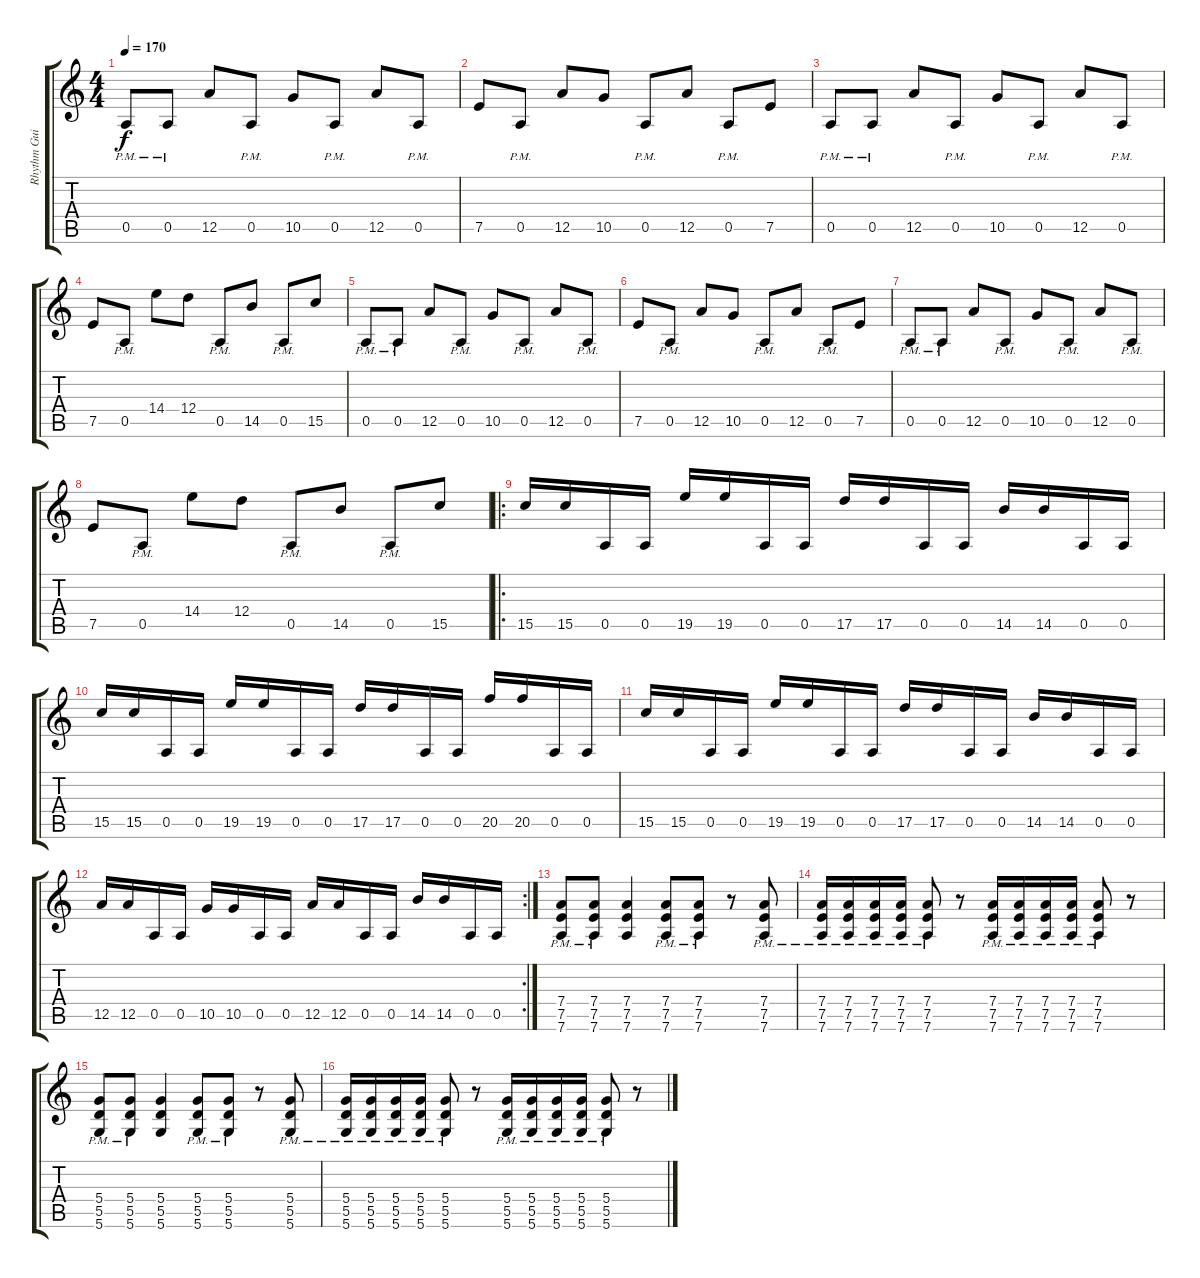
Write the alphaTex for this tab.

\track ("Rhythm Guitar" "Rhythm Gui") {instrument distortionguitar}
\staff {score tabs}
\tuning (E4 B3 G3 D3 A2 D2) {hide}
\ts (4 4)
\tempo 170
\clef g2
\ks c
0.5{pm}.8{dy f} 0.5{pm}.8 12.5.8 0.5{pm}.8 10.5.8 0.5{pm}.8 12.5.8 0.5{pm}.8 |
7.5.8 0.5{pm}.8 12.5.8 10.5.8 0.5{pm}.8 12.5.8 0.5{pm}.8 7.5.8 |
0.5{pm}.8 0.5{pm}.8 12.5.8 0.5{pm}.8 10.5.8 0.5{pm}.8 12.5.8 0.5{pm}.8 |
7.5.8 0.5{pm}.8 14.4.8 12.4.8 0.5{pm}.8 14.5.8 0.5{pm}.8 15.5.8 |
0.5{pm}.8 0.5{pm}.8 12.5.8 0.5{pm}.8 10.5.8 0.5{pm}.8 12.5.8 0.5{pm}.8 |
7.5.8 0.5{pm}.8 12.5.8 10.5.8 0.5{pm}.8 12.5.8 0.5{pm}.8 7.5.8 |
0.5{pm}.8 0.5{pm}.8 12.5.8 0.5{pm}.8 10.5.8 0.5{pm}.8 12.5.8 0.5{pm}.8 |
7.5.8 0.5{pm}.8 14.4.8 12.4.8 0.5{pm}.8 14.5.8 0.5{pm}.8 15.5.8 |
\ro
15.5.16 15.5.16 0.5.16 0.5.16 19.5.16 19.5.16 0.5.16 0.5.16 17.5.16 17.5.16 0.5.16 0.5.16 14.5.16 14.5.16 0.5.16 0.5.16 |
15.5.16 15.5.16 0.5.16 0.5.16 19.5.16 19.5.16 0.5.16 0.5.16 17.5.16 17.5.16 0.5.16 0.5.16 20.5.16 20.5.16 0.5.16 0.5.16 |
15.5.16 15.5.16 0.5.16 0.5.16 19.5.16 19.5.16 0.5.16 0.5.16 17.5.16 17.5.16 0.5.16 0.5.16 14.5.16 14.5.16 0.5.16 0.5.16 |
\rc 2
12.5.16 12.5.16 0.5.16 0.5.16 10.5.16 10.5.16 0.5.16 0.5.16 12.5.16 12.5.16 0.5.16 0.5.16 14.5.16 14.5.16 0.5.16 0.5.16 |
(7.4{pm} 7.5{pm} 7.6{pm}).8 (7.4{pm} 7.5{pm} 7.6{pm}).8 (7.4 7.5 7.6).4 (7.4{pm} 7.5{pm} 7.6{pm}).8 (7.4{pm} 7.5{pm} 7.6{pm}).8 r.8 (7.4{pm} 7.5{pm} 7.6{pm}).8 |
(7.4{pm} 7.5{pm} 7.6{pm}).16 (7.4{pm} 7.5{pm} 7.6{pm}).16 (7.4{pm} 7.5{pm} 7.6{pm}).16 (7.4{pm} 7.5{pm} 7.6{pm}).16 (7.4{pm} 7.5{pm} 7.6{pm}).8 r.8 (7.4{pm} 7.5{pm} 7.6{pm}).16 (7.4{pm} 7.5{pm} 7.6{pm}).16 (7.4{pm} 7.5{pm} 7.6{pm}).16 (7.4{pm} 7.5{pm} 7.6{pm}).16 (7.4{pm} 7.5{pm} 7.6{pm}).8 r.8 |
(5.4{pm} 5.5{pm} 5.6{pm}).8 (5.4{pm} 5.5{pm} 5.6{pm}).8 (5.4 5.5 5.6).4 (5.4{pm} 5.5{pm} 5.6{pm}).8 (5.4{pm} 5.5{pm} 5.6{pm}).8 r.8 (5.4{pm} 5.5{pm} 5.6{pm}).8 |
(5.4{pm} 5.5{pm} 5.6{pm}).16 (5.4{pm} 5.5{pm} 5.6{pm}).16 (5.4{pm} 5.5{pm} 5.6{pm}).16 (5.4{pm} 5.5{pm} 5.6{pm}).16 (5.4{pm} 5.5{pm} 5.6{pm}).8 r.8 (5.4{pm} 5.5{pm} 5.6{pm}).16 (5.4{pm} 5.5{pm} 5.6{pm}).16 (5.4{pm} 5.5{pm} 5.6{pm}).16 (5.4{pm} 5.5{pm} 5.6{pm}).16 (5.4{pm} 5.5{pm} 5.6{pm}).8 r.8
